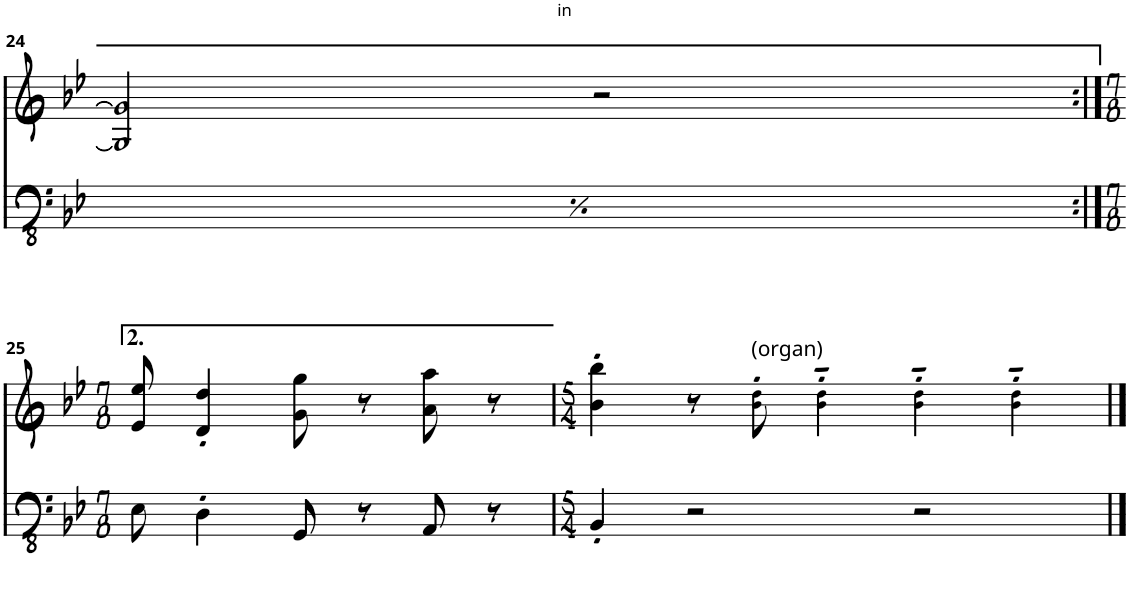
**kern	**kern
*part2	*part1
*staff2	*staff1
*I"Acoustic Bass	*I"Bb Trumpet
*I'Ac b	*I'Tpt
!!LO:PB:g=z
*clefFv4	*clefG2
*	*ITrd1c2
*k[b-e-]	*k[b-e-]
*M4/4	*M4/4
=24	=24
4GGG/	2G/] 2g/]
8r	.
8DD\	.
8GG'\	2r
4GG\	.
8DD'\	.
!!LO:LB:g=z
=25:|!	=25:|!
*M7/8	*M7/8
8EE-\	8e-/ 8ee-/
4DD'\	4d/' 4dd/'
8GGG/	8g\ 8gg\
8r	8r
8AAA/	8a\ 8aa\
8r	8r
=26	=26
*M5/4	*M5/4
4BBB-'/	4b-\' 4bb-\'
2r	8r
!	!LO:TX:a:t=(organ)
.	8b-!\' 8dd!\'
.	4b-!\'~ 4dd!\'~
2r	4b-!\'~ 4dd!\'~
.	4b-!\'~ 4dd!\'~
==	==
*-	*-
